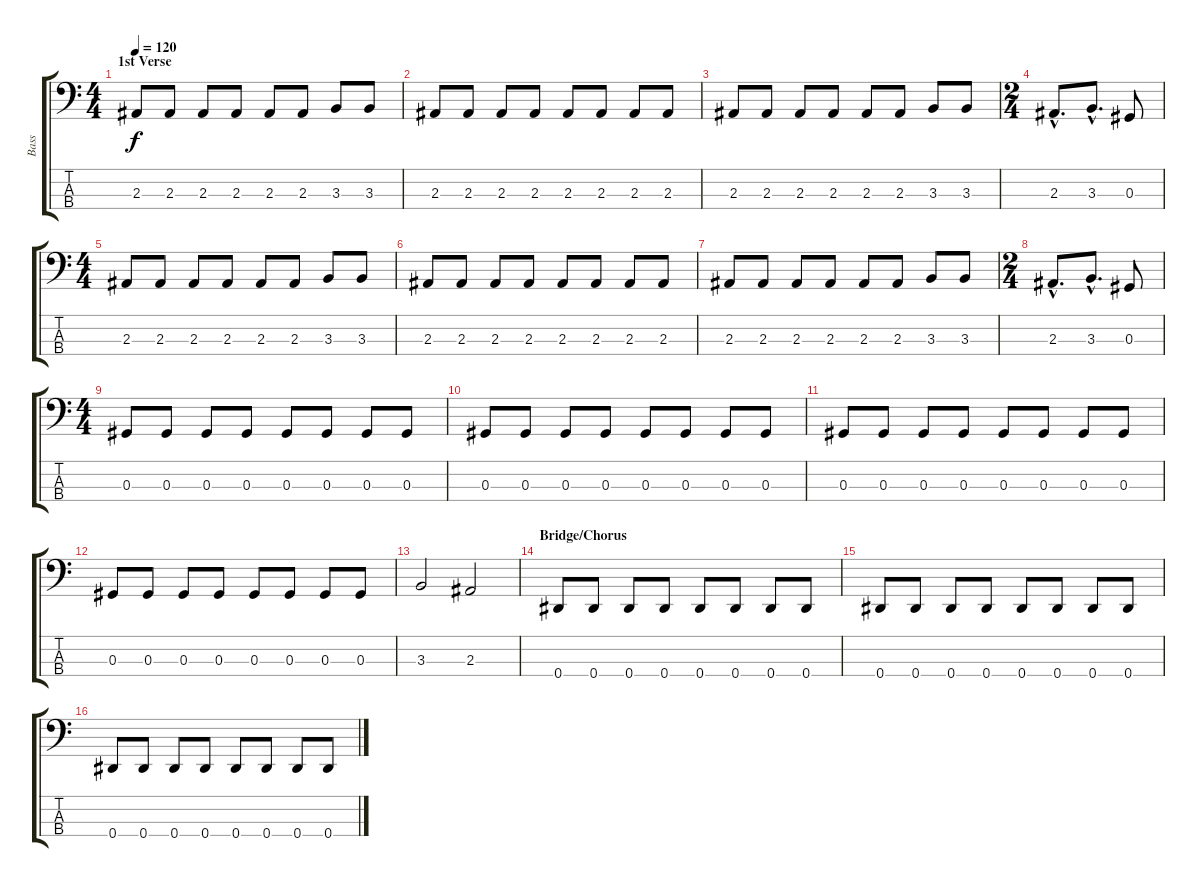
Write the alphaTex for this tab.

\track ("Bass" "Bass") {instrument electricbassfinger}
\staff {score tabs}
\tuning (Gb2 Db2 Ab1 Eb1) {hide}
\ts (4 4)
\section ("" "1st Verse")
\tempo 120
\clef f4
\ks c
2.3.8{dy f} 2.3.8 2.3.8 2.3.8 2.3.8 2.3.8 3.3.8 3.3.8 |
2.3.8 2.3.8 2.3.8 2.3.8 2.3.8 2.3.8 2.3.8 2.3.8 |
2.3.8 2.3.8 2.3.8 2.3.8 2.3.8 2.3.8 3.3.8 3.3.8 |
\ts (2 4)
2.3{hac}.8{d} 3.3{hac}.8{d} 0.3.8 |
\ts (4 4)
2.3.8 2.3.8 2.3.8 2.3.8 2.3.8 2.3.8 3.3.8 3.3.8 |
2.3.8 2.3.8 2.3.8 2.3.8 2.3.8 2.3.8 2.3.8 2.3.8 |
2.3.8 2.3.8 2.3.8 2.3.8 2.3.8 2.3.8 3.3.8 3.3.8 |
\ts (2 4)
2.3{hac}.8{d} 3.3{hac}.8{d} 0.3.8 |
\ts (4 4)
0.3.8 0.3.8 0.3.8 0.3.8 0.3.8 0.3.8 0.3.8 0.3.8 |
0.3.8 0.3.8 0.3.8 0.3.8 0.3.8 0.3.8 0.3.8 0.3.8 |
0.3.8 0.3.8 0.3.8 0.3.8 0.3.8 0.3.8 0.3.8 0.3.8 |
0.3.8 0.3.8 0.3.8 0.3.8 0.3.8 0.3.8 0.3.8 0.3.8 |
3.3.2 2.3.2 |
\section ("" "Bridge/Chorus")
0.4.8 0.4.8 0.4.8 0.4.8 0.4.8 0.4.8 0.4.8 0.4.8 |
0.4.8 0.4.8 0.4.8 0.4.8 0.4.8 0.4.8 0.4.8 0.4.8 |
0.4.8 0.4.8 0.4.8 0.4.8 0.4.8 0.4.8 0.4.8 0.4.8
